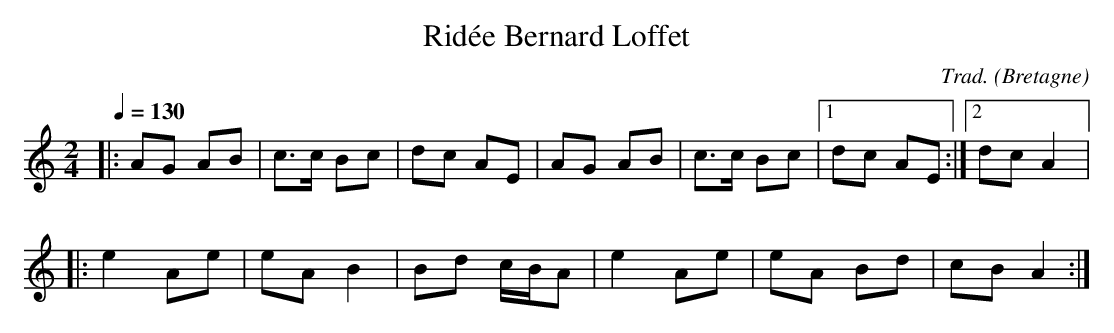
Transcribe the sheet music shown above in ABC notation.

X:1
T:Ridée Bernard Loffet
C:Trad.
O:Bretagne
M:2/4
L:1/8
Q:1/4=130
K:Cmaj
|: AG AB | c>c Bc | dc AE | AG AB | c>c Bc |1 dc AE :|2 dc A2 |:
e2 Ae | eA B2 | Bd c/2B/2A | e2 Ae | eA Bd | cB A2 :|
